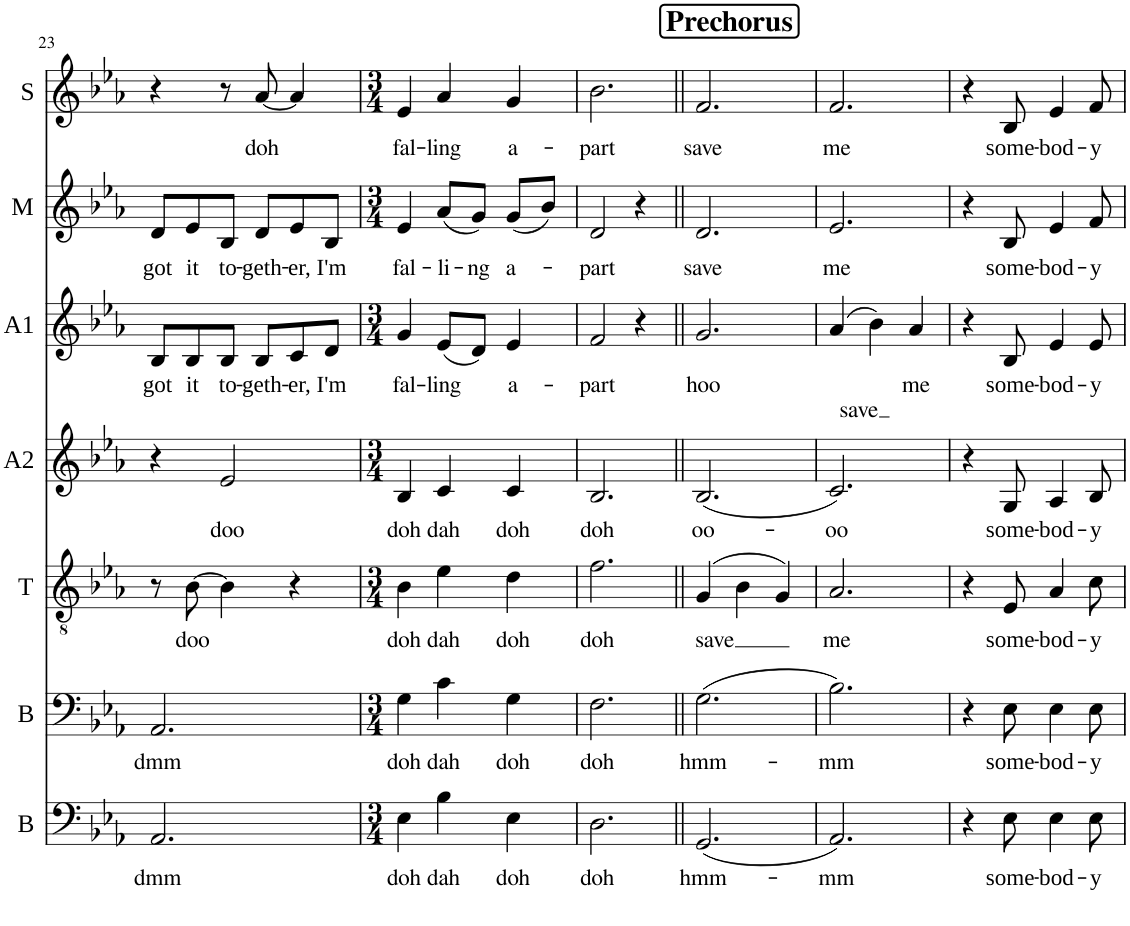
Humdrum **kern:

**kern	**text	**kern	**text	**kern	**text	**kern	**text	**kern	**text	**kern	**text	**kern	**text
*part7	*part7	*part6	*part6	*part5	*part5	*part4	*part4	*part3	*part3	*part2	*part2	*part1	*part1
*staff7	*staff7	*staff6	*staff6	*staff5	*staff5	*staff4	*staff4	*staff3	*staff3	*staff2	*staff2	*staff1	*staff1
*I"Bass	*	*I"Baritone	*	*I"Tenor	*	*I"Alto 2	*	*I"Alto 1	*	*I"Mezzo	*	*I"Soprano	*
*I'B	*	*I'B	*	*I'T	*	*I'A2	*	*I'A1	*	*I'M	*	*I'S	*
!!LO:PB:g=z
*clefF4	*	*clefF4	*	*clefGv2	*	*clefG2	*	*clefG2	*	*clefG2	*	*clefG2	*
*k[b-e-a-]	*	*k[b-e-a-]	*	*k[b-e-a-]	*	*k[b-e-a-]	*	*k[b-e-a-]	*	*k[b-e-a-]	*	*k[b-e-a-]	*
*M6/8	*	*M6/8	*	*M6/8	*	*M6/8	*	*M6/8	*	*M6/8	*	*M6/8	*
=23	=23	=23	=23	=23	=23	=23	=23	=23	=23	=23	=23	=23	=23
!	!LO:LY:b	!	!LO:LY:b	!	!	!	!	!	!LO:LY:b	!	!LO:LY:b	!	!
2.AA-/	dmm	2.AA-/	dmm	8r	.	4r	.	8B-/L	got	8d/L	got	4r	.
!	!	!	!	!	!LO:LY:b	!	!	!	!LO:LY:b	!	!LO:LY:b	!	!
.	.	.	.	[8B-\	doo	.	.	8B-/	it	8e-/	it	.	.
!	!	!	!	!	!	!	!LO:LY:b	!	!LO:LY:b	!	!LO:LY:b	!	!
.	.	.	.	4B-\]	.	2e-/	doo	8B-/J	to-	8B-/J	to-	8r	.
!	!	!	!	!	!	!	!	!	!LO:LY:b	!	!LO:LY:b	!	!LO:LY:b
.	.	.	.	.	.	.	.	8B-/L	-geth-	8d/L	-geth-	[8a-/	doh
!	!	!	!	!	!	!	!	!	!LO:LY:b	!	!LO:LY:b	!	!
.	.	.	.	4r	.	.	.	8c/	-er,	8e-/	-er,	4a-/]	.
!	!	!	!	!	!	!	!	!	!LO:LY:b	!	!LO:LY:b	!	!
.	.	.	.	.	.	.	.	8d/J	I'm	8B-/J	I'm	.	.
=24	=24	=24	=24	=24	=24	=24	=24	=24	=24	=24	=24	=24	=24
*M3/4	*	*M3/4	*	*M3/4	*	*M3/4	*	*M3/4	*	*M3/4	*	*M3/4	*
!	!LO:LY:b	!	!LO:LY:b	!	!LO:LY:b	!	!LO:LY:b	!	!LO:LY:b	!	!LO:LY:b	!	!LO:LY:b
4E-\	doh	4G\	doh	4B-\	doh	4B-/	doh	4g/	fal-	4e-/	fal-	4e-/	fal-
!	!LO:LY:b	!	!LO:LY:b	!	!LO:LY:b	!	!LO:LY:b	!	!LO:LY:b	!	!LO:LY:b	!	!LO:LY:b
4B-\	dah	4c\	dah	4e-\	dah	4c/	dah	(8e-/L	-ling	(8a-/L	li-	4a-/	-ling
!	!	!	!	!	!	!	!	!	!	!	!LO:LY:b	!	!
.	.	.	.	.	.	.	.	8d/J)	.	8g/J)	-ng	.	.
!	!LO:LY:b	!	!LO:LY:b	!	!LO:LY:b	!	!LO:LY:b	!	!LO:LY:b	!	!LO:LY:b	!	!LO:LY:b
4E-\	doh	4G\	doh	4d\	doh	4c/	doh	4e-/	a-	(8g/L	a-	4g/	a-
.	.	.	.	.	.	.	.	.	.	8b-/J)	.	.	.
=25	=25	=25	=25	=25	=25	=25	=25	=25	=25	=25	=25	=25	=25
!	!LO:LY:b	!	!LO:LY:b	!	!LO:LY:b	!	!LO:LY:b	!	!LO:LY:b	!	!LO:LY:b	!	!LO:LY:b
2.D\	doh	2.F\	doh	2.f\	doh	2.B-/	doh	2f/	-part	2d/	-part	2.b-\	-part
.	.	.	.	.	.	.	.	4r	.	4r	.	.	.
!!LO:REH:place=s1:a:B:cj:fs=14:t=Prechorus
=26||	=26||	=26||	=26||	=26||	=26||	=26||	=26||	=26||	=26||	=26||	=26||	=26||	=26||
!	!LO:LY:b	!	!LO:LY:b	!	!LO:LY:b	!	!LO:LY:b	!	!LO:LY:b	!	!LO:LY:b	!	!LO:LY:b
(2.GG/	hmm-	(2.G\	hmm-	(4G/	-save	(2.B-/	oo-	2.g/	hoo	2.d/	save	2.f/	save
.	.	.	.	4B-\	.	.	.	.	.	.	.	.	.
.	.	.	.	4G/)	.	.	.	.	.	.	.	.	.
=27	=27	=27	=27	=27	=27	=27	=27	=27	=27	=27	=27	=27	=27
!	!LO:LY:b	!	!LO:LY:b	!	!LO:LY:b	!	!LO:LY:b	!	!LO:LY:b	!	!LO:LY:b	!	!LO:LY:b
2.AA-/)	-mm	2.B-\)	-mm	2.A-/	me	2.c/)	-oo	(4a-/	save	2.e-/	me	2.f/	me
.	.	.	.	.	.	.	.	4b-\)	.	.	.	.	.
!	!	!	!	!	!	!	!	!	!LO:LY:b	!	!	!	!
.	.	.	.	.	.	.	.	4a-/	me	.	.	.	.
=28	=28	=28	=28	=28	=28	=28	=28	=28	=28	=28	=28	=28	=28
4r	.	4r	.	4r	.	4r	.	4r	.	4r	.	4r	.
!	!LO:LY:b	!	!LO:LY:b	!	!LO:LY:b	!	!LO:LY:b	!	!LO:LY:b	!	!LO:LY:b	!	!LO:LY:b
8E-\	some-	8E-\	some-	8E-/	some-	8G/	some-	8B-/	some-	8B-/	some-	8B-/	some-
!	!LO:LY:b	!	!LO:LY:b	!	!LO:LY:b	!	!LO:LY:b	!	!LO:LY:b	!	!LO:LY:b	!	!LO:LY:b
4E-\	-bod-	4E-\	-bod-	4A-/	-bod-	4A-/	-bod-	4e-/	-bod-	4e-/	-bod-	4e-/	-bod-
!	!LO:LY:b	!	!LO:LY:b	!	!LO:LY:b	!	!LO:LY:b	!	!LO:LY:b	!	!LO:LY:b	!	!LO:LY:b
8E-\	-y	8E-\	-y	8c\	-y	8B-/	-y	8e-/	-y	8f/	-y	8f/	-y
=	=	=	=	=	=	=	=	=	=	=	=	=	=
*-	*-	*-	*-	*-	*-	*-	*-	*-	*-	*-	*-	*-	*-
